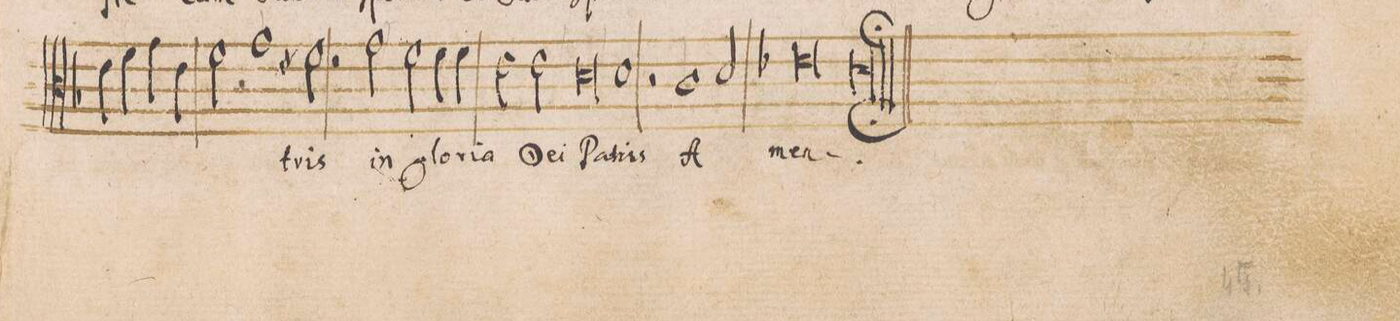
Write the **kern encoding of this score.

**kern	**text
*I"DISCANTVS	*
*clefC3	*
*k[b-]	*
*met(C|)	*
*M2/1	*
4e\	.
4f\	.
4g\	.
4e\	.
2f\	.
1g\	.
=100-	=100-
2f#X\	-tris
2r	.
2g\	in
=101-	=101-
2f\	glo-
4f\	-ri-
4f\	-a
2e\	De-
2e\	-i
=102-	=102-
0d	Pat-
=103-	=103-
1d	-ris
2r	.
1c\	A-
=104-	=104-
2d/	.
0e-X	.
=105-	=105-
1d;	-men.
==	==
*-	*-
